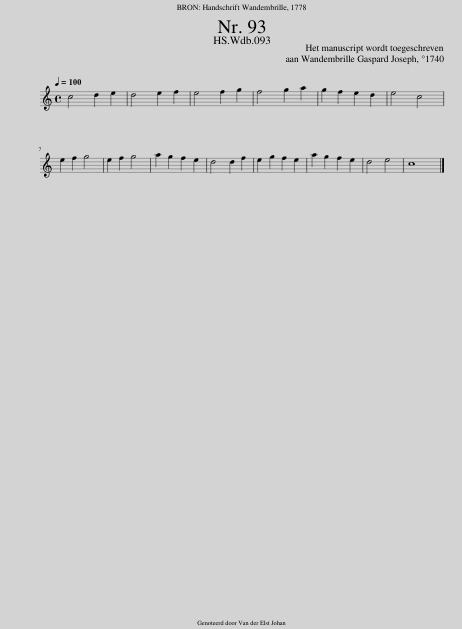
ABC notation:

X:1
L:1/8
Q:1/4=100
M:4/4
I:linebreak $
K:C
V:1 treble
V:1
 c4 d2 e2 | d4 e2 f2 | e4 f2 g2 | f4 g2 a2 | g2 f2 e2 d2 | %5
 e4 c4 |$ e2 f2 g4 | e2 f2 g4 | a2 g2 f2 e2 | d4 d2 f2 | %10
 e2 g2 f2 e2 | a2 g2 f2 e2 | d4 e4 | c8 |] %14
